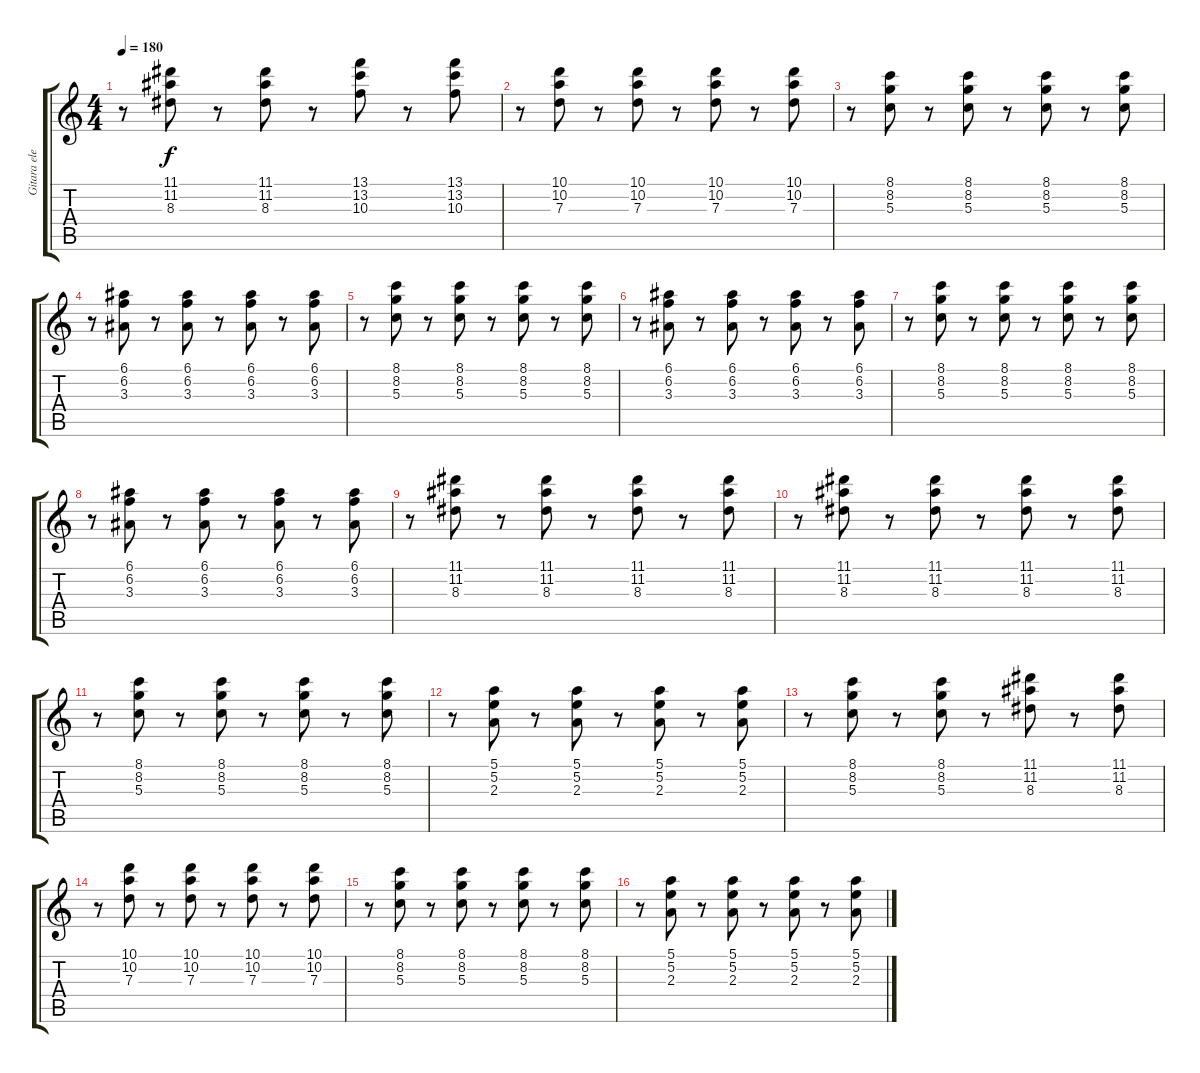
\track ("Gitara elektryczna" "Gitara ele") {instrument distortionguitar}
\staff {score tabs}
\tuning (E4 B3 G3 D3 A2 E2) {hide}
\ts (4 4)
\tempo 180
\clef g2
\ks c
r.8{dy f} (11.1 11.2 8.3).8 r.8 (11.1 11.2 8.3).8 r.8 (13.1 13.2 10.3).8 r.8 (13.1 13.2 10.3).8 |
r.8 (10.1 10.2 7.3).8 r.8 (10.1 10.2 7.3).8 r.8 (10.1 10.2 7.3).8 r.8 (10.1 10.2 7.3).8 |
r.8 (8.1 8.2 5.3).8 r.8 (8.1 8.2 5.3).8 r.8 (8.1 8.2 5.3).8 r.8 (8.1 8.2 5.3).8 |
r.8 (6.1 6.2 3.3).8 r.8 (6.1 6.2 3.3).8 r.8 (6.1 6.2 3.3).8 r.8 (6.1 6.2 3.3).8 |
r.8 (8.1 8.2 5.3).8 r.8 (8.1 8.2 5.3).8 r.8 (8.1 8.2 5.3).8 r.8 (8.1 8.2 5.3).8 |
r.8 (6.1 6.2 3.3).8 r.8 (6.1 6.2 3.3).8 r.8 (6.1 6.2 3.3).8 r.8 (6.1 6.2 3.3).8 |
r.8 (8.1 8.2 5.3).8 r.8 (8.1 8.2 5.3).8 r.8 (8.1 8.2 5.3).8 r.8 (8.1 8.2 5.3).8 |
r.8 (6.1 6.2 3.3).8 r.8 (6.1 6.2 3.3).8 r.8 (6.1 6.2 3.3).8 r.8 (6.1 6.2 3.3).8 |
r.8 (11.1 11.2 8.3).8 r.8 (11.1 11.2 8.3).8 r.8 (11.1 11.2 8.3).8 r.8 (11.1 11.2 8.3).8 |
r.8 (11.1 11.2 8.3).8 r.8 (11.1 11.2 8.3).8 r.8 (11.1 11.2 8.3).8 r.8 (11.1 11.2 8.3).8 |
r.8 (8.1 8.2 5.3).8 r.8 (8.1 8.2 5.3).8 r.8 (8.1 8.2 5.3).8 r.8 (8.1 8.2 5.3).8 |
r.8 (5.1 5.2 2.3).8 r.8 (5.1 5.2 2.3).8 r.8 (5.1 5.2 2.3).8 r.8 (5.1 5.2 2.3).8 |
r.8 (8.1 8.2 5.3).8 r.8 (8.1 8.2 5.3).8 r.8 (11.1 11.2 8.3).8 r.8 (11.1 11.2 8.3).8 |
r.8 (10.1 10.2 7.3).8 r.8 (10.1 10.2 7.3).8 r.8 (10.1 10.2 7.3).8 r.8 (10.1 10.2 7.3).8 |
r.8 (8.1 8.2 5.3).8 r.8 (8.1 8.2 5.3).8 r.8 (8.1 8.2 5.3).8 r.8 (8.1 8.2 5.3).8 |
r.8 (5.1 5.2 2.3).8 r.8 (5.1 5.2 2.3).8 r.8 (5.1 5.2 2.3).8 r.8 (5.1 5.2 2.3).8
